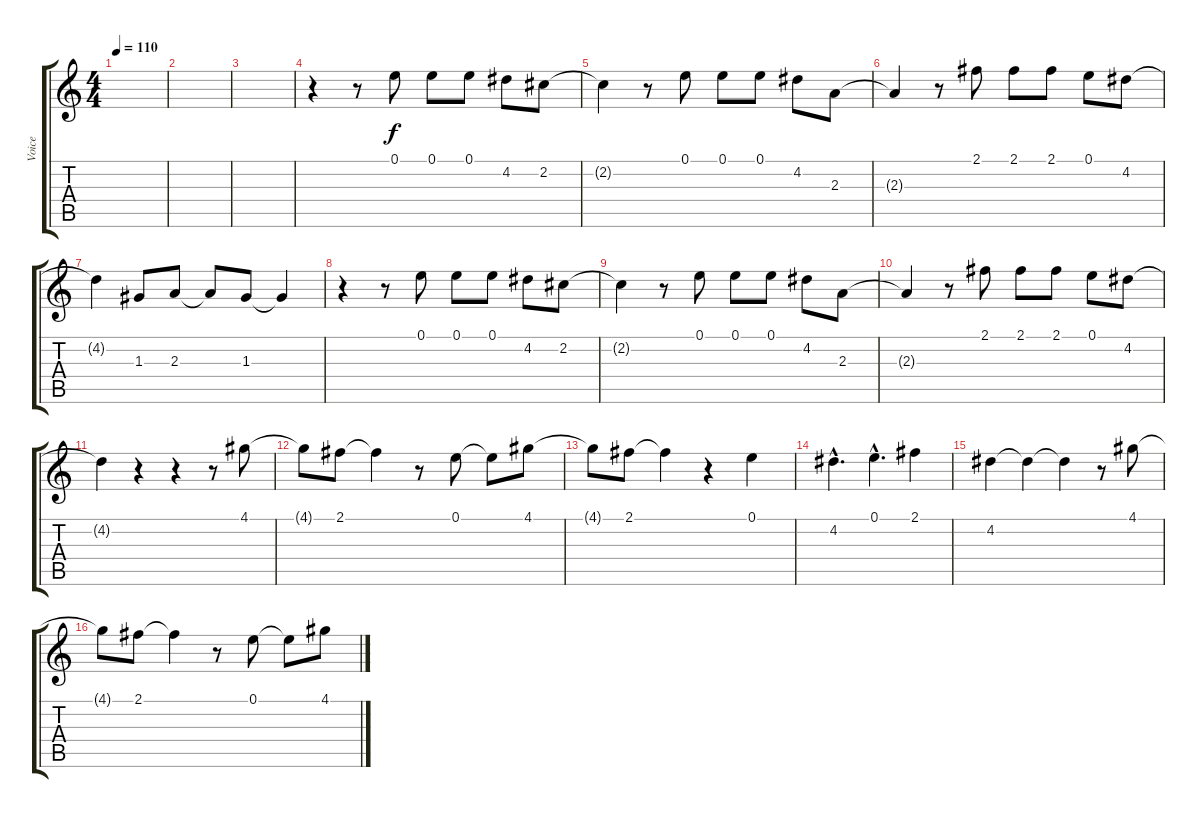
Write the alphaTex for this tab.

\track ("Voice" "Voice") {instrument overdrivenguitar}
\staff {score tabs}
\tuning (E4 B3 G3 D3 A2 E2) {hide}
\ts (4 4)
\tempo 110
\clef g2
\ks c
|
|
|
r.4 r.8 0.1.8 0.1.8 0.1.8 4.2.8 2.2.8 |
2.2{t}.4 r.8 0.1.8 0.1.8 0.1.8 4.2.8 2.3.8 |
2.3{t}.4 r.8 2.1.8 2.1.8 2.1.8 0.1.8 4.2.8 |
4.2{t}.4 1.3.8 2.3.8 2.3{t}.8 1.3.8 1.3{t}.4 |
r.4 r.8 0.1.8 0.1.8 0.1.8 4.2.8 2.2.8 |
2.2{t}.4 r.8 0.1.8 0.1.8 0.1.8 4.2.8 2.3.8 |
2.3{t}.4 r.8 2.1.8 2.1.8 2.1.8 0.1.8 4.2.8 |
4.2{t}.4 r.4 r.4 r.8 4.1.8 |
4.1{t}.8 2.1.8 2.1{t}.4 r.8 0.1.8 0.1{t}.8 4.1.8 |
4.1{t}.8 2.1.8 2.1{t}.4 r.4 0.1.4 |
4.2{hac}.4{d} 0.1{hac}.4{d} 2.1.4 |
4.2.4 4.2{t}.4 4.2{t}.4 r.8 4.1.8 |
4.1{t}.8 2.1.8 2.1{t}.4 r.8 0.1.8 0.1{t}.8 4.1.8
